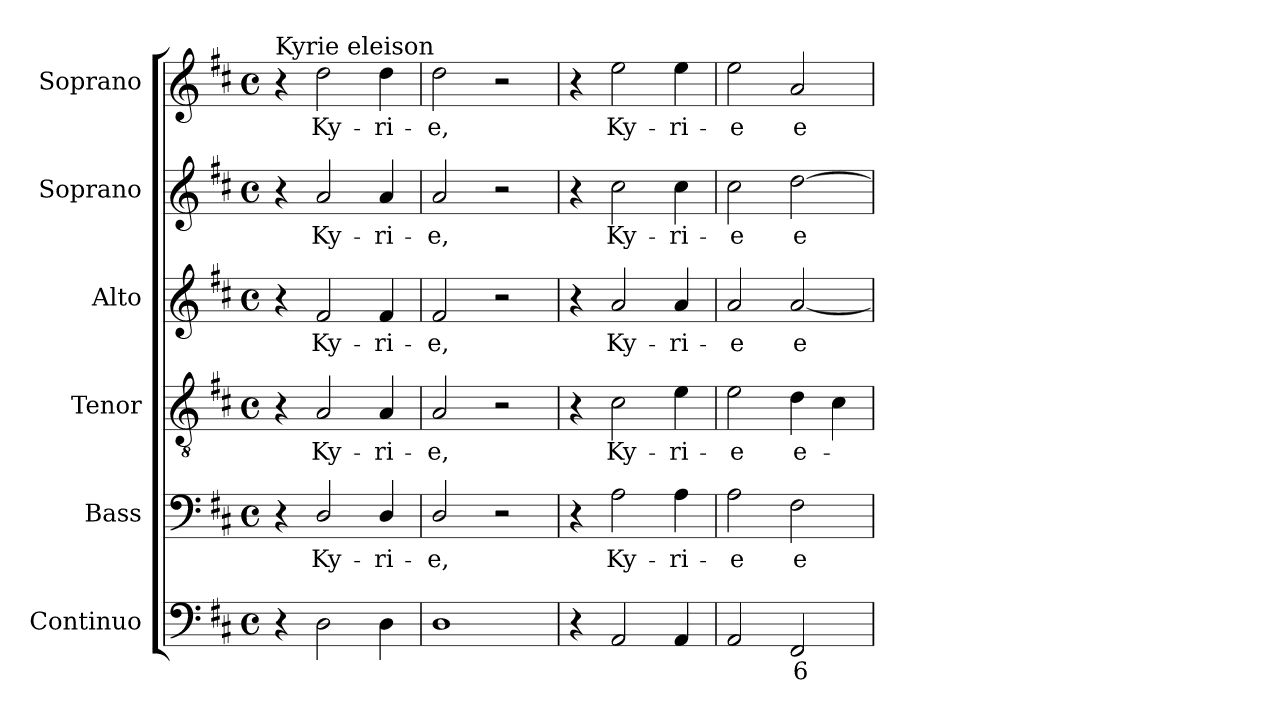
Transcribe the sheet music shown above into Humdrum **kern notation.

**kern	**text	**kern	**text	**kern	**text	**kern	**text	**kern	**text	**kern	**text
*part6	*part6	*part5	*part5	*part4	*part4	*part3	*part3	*part2	*part2	*part1	*part1
*staff6	*staff6	*staff5	*staff5	*staff4	*staff4	*staff3	*staff3	*staff2	*staff2	*staff1	*staff1
*I"Continuo	*	*I"Bass	*	*I"Tenor	*	*I"Alto	*	*I"Soprano	*	*I"Soprano	*
*I'Cont.	*	*I'B.	*	*I'T.	*	*I'A.	*	*I'S.	*	*I'S.	*
!!LO:PB:g=z
*clefF4	*	*clefF4	*	*clefGv2	*	*clefG2	*	*clefG2	*	*clefG2	*
*	*	*	*	*ITrd7c12	*	*	*	*	*	*	*
*k[f#c#]	*	*k[f#c#]	*	*k[f#c#]	*	*k[f#c#]	*	*k[f#c#]	*	*k[f#c#]	*
*D:	*	*D:	*	*D:	*	*D:	*	*D:	*	*D:	*
*M4/4	*	*M4/4	*	*M4/4	*	*M4/4	*	*M4/4	*	*M4/4	*
*met(c)	*	*met(c)	*	*met(c)	*	*met(c)	*	*met(c)	*	*met(c)	*
=1	=1	=1	=1	=1	=1	=1	=1	=1	=1	=1	=1
!	!	!	!	!	!	!	!	!	!	!LO:TX:a:t=Kyrie eleison	!
4r	.	4r	.	4r	.	4r	.	4r	.	4r	.
!	!	!	!LO:LY:b:color=#000000	!	!	!	!	!	!	!	!
!	!	!	!	!	!LO:LY:b:color=#000000	!	!	!	!	!	!
!	!	!	!	!	!	!	!LO:LY:b:color=#000000	!	!	!	!
!	!	!	!	!	!	!	!	!	!LO:LY:b:color=#000000	!	!
!	!	!	!	!	!	!	!	!	!	!	!LO:LY:b:color=#000000
2Di\	.	2Di/	Ky-	2AAi/	Ky-	2f#i/	Ky-	2ai/	Ky-	2ddi\	Ky-
!	!	!	!LO:LY:b:color=#000000	!	!	!	!	!	!	!	!
!	!	!	!	!	!LO:LY:b:color=#000000	!	!	!	!	!	!
!	!	!	!	!	!	!	!LO:LY:b:color=#000000	!	!	!	!
!	!	!	!	!	!	!	!	!	!LO:LY:b:color=#000000	!	!
!	!	!	!	!	!	!	!	!	!	!	!LO:LY:b:color=#000000
4Di\	.	4Di/	-ri-	4AAi/	-ri-	4f#i/	-ri-	4ai/	-ri-	4ddi\	-ri-
=2	=2	=2	=2	=2	=2	=2	=2	=2	=2	=2	=2
!	!	!	!LO:LY:b:color=#000000	!	!	!	!	!	!	!	!
!	!	!	!	!	!LO:LY:b:color=#000000	!	!	!	!	!	!
!	!	!	!	!	!	!	!LO:LY:b:color=#000000	!	!	!	!
!	!	!	!	!	!	!	!	!	!LO:LY:b:color=#000000	!	!
!	!	!	!	!	!	!	!	!	!	!	!LO:LY:b:color=#000000
1Di	.	2Di/	-e,	2AAi/	-e,	2f#i/	-e,	2ai/	-e,	2ddi\	-e,
.	.	2r	.	2r	.	2r	.	2r	.	2r	.
=3	=3	=3	=3	=3	=3	=3	=3	=3	=3	=3	=3
4r	.	4r	.	4r	.	4r	.	4r	.	4r	.
!	!	!	!LO:LY:b:color=#000000	!	!	!	!	!	!	!	!
!	!	!	!	!	!LO:LY:b:color=#000000	!	!	!	!	!	!
!	!	!	!	!	!	!	!LO:LY:b:color=#000000	!	!	!	!
!	!	!	!	!	!	!	!	!	!LO:LY:b:color=#000000	!	!
!	!	!	!	!	!	!	!	!	!	!	!LO:LY:b:color=#000000
2AAi/	.	2Ai\	Ky-	2C#i\	Ky-	2ai/	Ky-	2cc#i\	Ky-	2eei\	Ky-
!	!	!	!LO:LY:b:color=#000000	!	!	!	!	!	!	!	!
!	!	!	!	!	!LO:LY:b:color=#000000	!	!	!	!	!	!
!	!	!	!	!	!	!	!LO:LY:b:color=#000000	!	!	!	!
!	!	!	!	!	!	!	!	!	!LO:LY:b:color=#000000	!	!
!	!	!	!	!	!	!	!	!	!	!	!LO:LY:b:color=#000000
4AAi/	.	4Ai\	-ri-	4Ei\	-ri-	4ai/	-ri-	4cc#i\	-ri-	4eei\	-ri-
=4	=4	=4	=4	=4	=4	=4	=4	=4	=4	=4	=4
!	!	!	!LO:LY:b:color=#000000	!	!	!	!	!	!	!	!
!	!	!	!	!	!LO:LY:b:color=#000000	!	!	!	!	!	!
!	!	!	!	!	!	!	!LO:LY:b:color=#000000	!	!	!	!
!	!	!	!	!	!	!	!	!	!LO:LY:b:color=#000000	!	!
!	!	!	!	!	!	!	!	!	!	!	!LO:LY:b:color=#000000
2AAi/	.	2Ai\	-e	2Ei\	-e	2ai/	-e	2cc#i\	-e	2eei\	-e
!	!LO:LY:b:color=#000000	!	!	!	!	!	!	!	!	!	!
!	!	!	!LO:LY:b:color=#000000	!	!	!	!	!	!	!	!
!	!	!	!	!	!LO:LY:b:color=#000000	!	!	!	!	!	!
!	!	!	!	!	!	!	!LO:LY:b:color=#000000	!	!	!	!
!	!	!	!	!	!	!	!	!	!LO:LY:b:color=#000000	!	!
!	!	!	!	!	!	!	!	!	!	!	!LO:LY:b:color=#000000
2FF#i/	6	2F#i\	e-	4Di\	e-	[2ai/	e-	[2ddi\	e-	2ai/	e-
.	.	.	.	4C#i\	.	.	.	.	.	.	.
=	=	=	=	=	=	=	=	=	=	=	=
*-	*-	*-	*-	*-	*-	*-	*-	*-	*-	*-	*-
